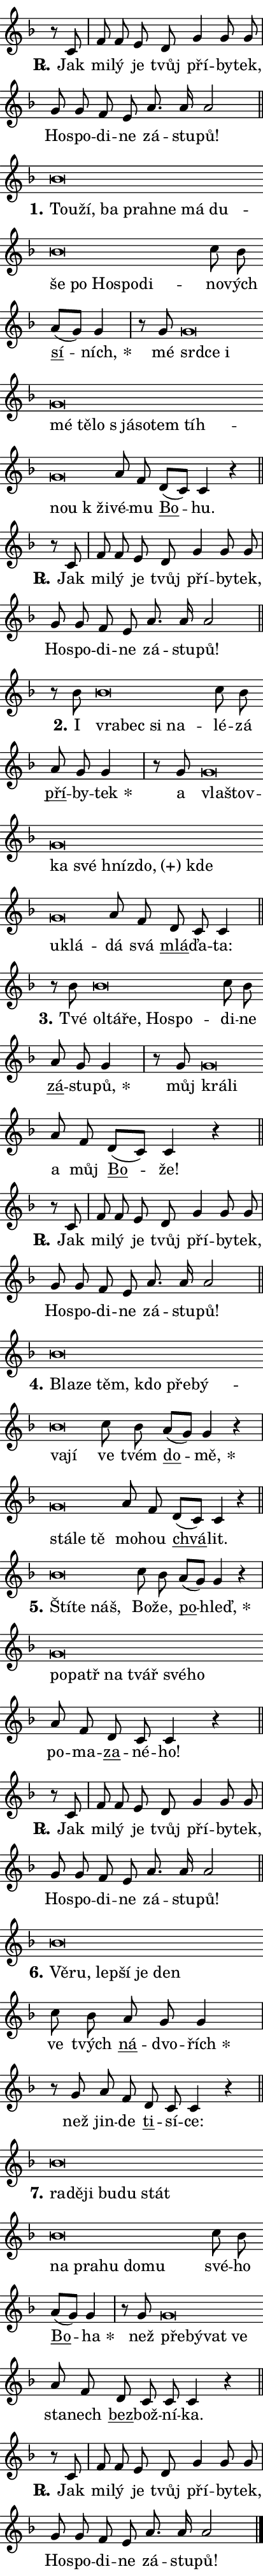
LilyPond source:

\version "2.22.1"
\header { tagline = "" }
\paper {
  indent = 0\cm
  top-margin = 0\cm
  right-margin = 0\cm
  bottom-margin = 0\cm
  left-margin = 0\cm
  paper-width = 7\cm
  page-breaking = #ly:one-page-breaking
  system-system-spacing.basic-distance = #11
  score-system-spacing.basic-distance = #11.3
  ragged-last = ##f
}


%% Author: Thomas Morley
%% https://lists.gnu.org/archive/html/lilypond-user/2020-05/msg00002.html
#(define (line-position grob)
"Returns position of @var[grob} in current system:
   @code{'start}, if at first time-step
   @code{'end}, if at last time-step
   @code{'middle} otherwise
"
  (let* ((col (ly:item-get-column grob))
         (ln (ly:grob-object col 'left-neighbor))
         (rn (ly:grob-object col 'right-neighbor))
         (col-to-check-left (if (ly:grob? ln) ln col))
         (col-to-check-right (if (ly:grob? rn) rn col))
         (break-dir-left
           (and
             (ly:grob-property col-to-check-left 'non-musical #f)
             (ly:item-break-dir col-to-check-left)))
         (break-dir-right
           (and
             (ly:grob-property col-to-check-right 'non-musical #f)
             (ly:item-break-dir col-to-check-right))))
        (cond ((eqv? 1 break-dir-left) 'start)
              ((eqv? -1 break-dir-right) 'end)
              (else 'middle))))

#(define (tranparent-at-line-position vctor)
  (lambda (grob)
  "Relying on @code{line-position} select the relevant enry from @var{vctor}.
Used to determine transparency,"
    (case (line-position grob)
      ((end) (not (vector-ref vctor 0)))
      ((middle) (not (vector-ref vctor 1)))
      ((start) (not (vector-ref vctor 2))))))

noteHeadBreakVisibility =
#(define-music-function (break-visibility)(vector?)
"Makes @code{NoteHead}s transparent relying on @var{break-visibility}"
#{
  \override NoteHead.transparent =
    #(tranparent-at-line-position break-visibility)
#})

#(define delete-ledgers-for-transparent-note-heads
  (lambda (grob)
    "Reads whether a @code{NoteHead} is transparent.
If so this @code{NoteHead} is removed from @code{'note-heads} from
@var{grob}, which is supposed to be @code{LedgerLineSpanner}.
As a result ledgers are not printed for this @code{NoteHead}"
    (let* ((nhds-array (ly:grob-object grob 'note-heads))
           (nhds-list
             (if (ly:grob-array? nhds-array)
                 (ly:grob-array->list nhds-array)
                 '()))
           ;; Relies on the transparent-property being done before
           ;; Staff.LedgerLineSpanner.after-line-breaking is executed.
           ;; This is fragile ...
           (to-keep
             (remove
               (lambda (nhd)
                 (ly:grob-property nhd 'transparent #f))
               nhds-list)))
      ;; TODO find a better method to iterate over grob-arrays, similiar
      ;; to filter/remove etc for lists
      ;; For now rebuilt from scratch
      (set! (ly:grob-object grob 'note-heads)  '())
      (for-each
        (lambda (nhd)
          (ly:pointer-group-interface::add-grob grob 'note-heads nhd))
        to-keep))))

hideNotes = {
  \noteHeadBreakVisibility #begin-of-line-visible
}
unHideNotes = {
  \noteHeadBreakVisibility #all-visible
}

% work-around for resetting accidentals
% https://lilypond.org/doc/v2.23/Documentation/notation/displaying-rhythms#unmetered-music
cadenzaMeasure = {
  \cadenzaOff
  \partial 1024 s1024
  \cadenzaOn
}

#(define-markup-command (accent layout props text) (markup?)
  "Underline accented syllable"
  (interpret-markup layout props
    #{\markup \override #'(offset . 4.3) \underline { #text }#}))

responsum = \markup \concat {
  "R" \hspace #-1.05 \path #0.1 #'((moveto 0 0.07) (lineto 0.9 0.8)) \hspace #0.05 "."
}

\layout {
    \context {
        \Staff
        \remove "Time_signature_engraver"
        \override LedgerLineSpanner.after-line-breaking = #delete-ledgers-for-transparent-note-heads
    }
    \context {
        \Voice {
            \override NoteHead.output-attributes = #'((class . "notehead"))
            \override Hairpin.height = #0.55
        }
    }
    \context {
        \Lyrics {
            \override StanzaNumber.output-attributes = #'((class . "stanzanumber"))
            \override LyricSpace.minimum-distance = #0.9
            \override LyricText.font-name = #"TeX Gyre Schola"
            \override LyricText.font-size = 1
            \override StanzaNumber.font-name = #"TeX Gyre Schola Bold"
            \override StanzaNumber.font-size = 1
        }
    }
}

% magnetic-lyrics.ily
%
%   written by
%     Jean Abou Samra <jean@abou-samra.fr>
%     Werner Lemberg <wl@gnu.org>
%
%   adapted by
%     Jiri Hon <jiri.hon@gmail.com>
%
% Version 2022-Apr-15

% https://www.mail-archive.com/lilypond-user@gnu.org/msg149350.html

#(define (Left_hyphen_pointer_engraver context)
   "Collect syllable-hyphen-syllable occurrences in lyrics and store
them in properties.  This engraver only looks to the left.  For
example, if the lyrics input is @code{foo -- bar}, it does the
following.

@itemize @bullet
@item
Set the @code{text} property of the @code{LyricHyphen} grob between
@q{foo} and @q{bar} to @code{foo}.

@item
Set the @code{left-hyphen} property of the @code{LyricText} grob with
text @q{foo} to the @code{LyricHyphen} grob between @q{foo} and
@q{bar}.
@end itemize

Use this auxiliary engraver in combination with the
@code{lyric-@/text::@/apply-@/magnetic-@/offset!} hook."
   (let ((hyphen #f)
         (text #f))
     (make-engraver
      (acknowledgers
       ((lyric-syllable-interface engraver grob source-engraver)
        (set! text grob)))
      (end-acknowledgers
       ((lyric-hyphen-interface engraver grob source-engraver)
        ;(when (not (grob::has-interface grob 'lyric-space-interface))
          (set! hyphen grob)));)
      ((stop-translation-timestep engraver)
       (when (and text hyphen)
         (ly:grob-set-object! text 'left-hyphen hyphen))
       (set! text #f)
       (set! hyphen #f)))))

#(define (lyric-text::apply-magnetic-offset! grob)
   "If the space between two syllables is less than the value in
property @code{LyricText@/.details@/.squash-threshold}, move the right
syllable to the left so that it gets concatenated with the left
syllable.

Use this function as a hook for
@code{LyricText@/.after-@/line-@/breaking} if the
@code{Left_@/hyphen_@/pointer_@/engraver} is active."
   (let ((hyphen (ly:grob-object grob 'left-hyphen #f)))
     (when hyphen
       (let ((left-text (ly:spanner-bound hyphen LEFT)))
         (when (grob::has-interface left-text 'lyric-syllable-interface)
           (let* ((common (ly:grob-common-refpoint grob left-text X))
                  (this-x-ext (ly:grob-extent grob common X))
                  (left-x-ext
                   (begin
                     ;; Trigger magnetism for left-text.
                     (ly:grob-property left-text 'after-line-breaking)
                     (ly:grob-extent left-text common X)))
                  ;; `delta` is the gap width between two syllables.
                  (delta (- (interval-start this-x-ext)
                            (interval-end left-x-ext)))
                  (details (ly:grob-property grob 'details))
                  (threshold (assoc-get 'squash-threshold details 0.2)))
             (when (< delta threshold)
               (let* (;; We have to manipulate the input text so that
                      ;; ligatures crossing syllable boundaries are not
                      ;; disabled.  For languages based on the Latin
                      ;; script this is essentially a beautification.
                      ;; However, for non-Western scripts it can be a
                      ;; necessity.
                      (lt (ly:grob-property left-text 'text))
                      (rt (ly:grob-property grob 'text))
                      (is-space (grob::has-interface hyphen 'lyric-space-interface))
                      (space (if is-space " " ""))
                      (space-markup (grob-interpret-markup grob " "))
                      (space-size (interval-length (ly:stencil-extent space-markup X)))
                      (extra-delta (if is-space space-size 0))
                      ;; Append new syllable.
                      (ltrt-space (if (and (string? lt) (string? rt))
                                (string-append lt space rt)
                                (make-concat-markup (list lt space rt))))
                      ;; Right-align `ltrt` to the right side.
                      (ltrt-space-markup (grob-interpret-markup
                               grob
                               (make-translate-markup
                                (cons (interval-length this-x-ext) 0)
                                (make-right-align-markup ltrt-space)))))
                 (begin
                   ;; Don't print `left-text`.
                   (ly:grob-set-property! left-text 'stencil #f)
                   ;; Set text and stencil (which holds all collected
                   ;; syllables so far) and shift it to the left.
                   (ly:grob-set-property! grob 'text ltrt-space)
                   (ly:grob-set-property! grob 'stencil ltrt-space-markup)
                   (ly:grob-translate-axis! grob (- (- delta extra-delta)) X))))))))))


#(define (lyric-hyphen::displace-bounds-first grob)
   ;; Make very sure this callback isn't triggered too early.
   (let ((left (ly:spanner-bound grob LEFT))
         (right (ly:spanner-bound grob RIGHT)))
     (ly:grob-property left 'after-line-breaking)
     (ly:grob-property right 'after-line-breaking)
     (ly:lyric-hyphen::print grob)))

squashThreshold = #0.4

\layout {
  \context {
    \Lyrics
    \consists #Left_hyphen_pointer_engraver
    \override LyricText.after-line-breaking =
      #lyric-text::apply-magnetic-offset!
    \override LyricHyphen.stencil = #lyric-hyphen::displace-bounds-first
    \override LyricText.details.squash-threshold = \squashThreshold
    \override LyricHyphen.minimum-distance = 0
    \override LyricHyphen.minimum-length = \squashThreshold
  }
}

squash = \override LyricText.details.squash-threshold = 9999
unSquash = \override LyricText.details.squash-threshold = \squashThreshold

left = \override LyricText.self-alignment-X = #LEFT
unLeft = \revert LyricText.self-alignment-X

starOffset = #(lambda (grob) 
                (let ((x_offset (ly:self-alignment-interface::aligned-on-x-parent grob)))
                  (if (= x_offset 0) 0 (+ x_offset 1.2))))

star = #(define-music-function (syllable)(string?)
"Append star separator at the end of a syllable"
#{
  \once \override LyricText.X-offset = #starOffset
  \lyricmode { \markup {
    #syllable
    \override #'((font-name . "TeX Gyre Schola Bold")) \hspace #0.2 \lower #0.65 \larger "*"
  } }
#})

starAccent = #(define-music-function (syllable)(string?)
"Append star separator at the end of a syllable and make accent"
#{
  \once \override LyricText.X-offset = #starOffset
  \lyricmode { \markup {
    \accent #syllable
    \override #'((font-name . "TeX Gyre Schola Bold")) \hspace #0.2 \lower #0.65 \larger "*"
  } }
#})

breath = #(define-music-function (syllable)(string?)
"Append breathing indicator at the end of a syllable"
#{
  \lyricmode { \markup { #syllable "+" } }
#})

optionalBreath = #(define-music-function (syllable)(string?)
"Append optional breathing indicator at the end of a syllable"
#{
  \lyricmode { \markup { #syllable "(+)" } }
#})


\score {
    <<
        \new Voice = "melody" { \cadenzaOn \key f \major \relative { r8 c' \cadenzaMeasure \bar "|" f f e d \bar "" g4 g8 g \cadenzaMeasure \bar "|" g g f e \bar "" a8. a16 a2 \cadenzaMeasure \bar "||" \break } }
        \new Lyrics \lyricsto "melody" { \lyricmode { \set stanza = \responsum
Jak mi -- lý je tvůj pří -- by -- tek, Ho -- spo -- di -- ne zá -- stu -- pů! } }
    >>
    \layout {}
}

\score {
    <<
        \new Voice = "melody" { \cadenzaOn \key f \major \relative { bes'\breve*1/16 \hideNotes \breve*1/16 \bar "" \breve*1/16 \bar "" \breve*1/16 \bar "" \breve*1/16 \bar "" \breve*1/16 \bar "" \breve*1/16 \bar "" \breve*1/16 \bar "" \breve*1/16 \bar "" \breve*1/16 \bar "" \breve*1/16 \breve*1/16 \bar "" \unHideNotes c8 bes \bar "" a[( g)] g4 \cadenzaMeasure \bar "|" r8 g8 g\breve*1/16 \hideNotes \breve*1/16 \bar "" \breve*1/16 \bar "" \breve*1/16 \bar "" \breve*1/16 \bar "" \breve*1/16 \bar "" \breve*1/16 \bar "" \breve*1/16 \bar "" \breve*1/16 \bar "" \breve*1/16 \bar "" \breve*1/16 \breve*1/16 \bar "" \unHideNotes a8 f \bar "" d[( c)] c4 r \cadenzaMeasure \bar "||" \break } }
        \new Lyrics \lyricsto "melody" { \lyricmode { \set stanza = "1."
\left Tou -- \squash ží, ba pra -- hne má du -- še po Ho -- spo -- di -- \unLeft \unSquash no -- vých \markup \accent sí -- \star ních, mé \left srd -- \squash ce i mé tě -- lo "s já" -- so -- tem tíh -- nou "k ži" -- \unLeft \unSquash vé -- mu \markup \accent Bo -- hu. } }
    >>
    \layout {}
}

\score {
    <<
        \new Voice = "melody" { \cadenzaOn \key f \major \relative { r8 c' \cadenzaMeasure \bar "|" f f e d \bar "" g4 g8 g \cadenzaMeasure \bar "|" g g f e \bar "" a8. a16 a2 \cadenzaMeasure \bar "||" \break } }
        \new Lyrics \lyricsto "melody" { \lyricmode { \set stanza = \responsum
Jak mi -- lý je tvůj pří -- by -- tek, Ho -- spo -- di -- ne zá -- stu -- pů! } }
    >>
    \layout {}
}

\score {
    <<
        \new Voice = "melody" { \cadenzaOn \key f \major \relative { r8 bes'8 bes\breve*1/16 \hideNotes \breve*1/16 \bar "" \breve*1/16 \breve*1/16 \bar "" \unHideNotes c8 bes \bar "" a g g4 \cadenzaMeasure \bar "|" r8 g8 g\breve*1/16 \hideNotes \breve*1/16 \bar "" \breve*1/16 \bar "" \breve*1/16 \bar "" \breve*1/16 \bar "" \breve*1/16 \bar "" \breve*1/16 \bar "" \breve*1/16 \breve*1/16 \bar "" \unHideNotes a8 f \bar "" d c c4 \cadenzaMeasure \bar "||" \break } }
        \new Lyrics \lyricsto "melody" { \lyricmode { \set stanza = "2."
I \left vra -- \squash bec si na -- \unLeft \unSquash lé -- zá \markup \accent pří -- by -- \star tek a \left vla -- \squash štov -- ka své hníz -- \optionalBreath do, kde u -- klá -- \unLeft \unSquash dá svá \markup \accent mlá -- ďa -- ta: } }
    >>
    \layout {}
}

\score {
    <<
        \new Voice = "melody" { \cadenzaOn \key f \major \relative { r8 bes'8 bes\breve*1/16 \hideNotes \breve*1/16 \bar "" \breve*1/16 \bar "" \breve*1/16 \breve*1/16 \bar "" \unHideNotes c8 bes \bar "" a g g4 \cadenzaMeasure \bar "|" r8 g8 g\breve*1/16 \hideNotes \breve*1/16 \bar "" \unHideNotes a8 f \bar "" d[( c)] c4 r \cadenzaMeasure \bar "||" \break } }
        \new Lyrics \lyricsto "melody" { \lyricmode { \set stanza = "3."
Tvé \left ol -- \squash tá -- ře, Ho -- spo -- \unLeft \unSquash di -- ne \markup \accent zá -- stu -- \star pů, můj \left krá -- \squash li \unLeft \unSquash a můj \markup \accent Bo -- že! } }
    >>
    \layout {}
}

\score {
    <<
        \new Voice = "melody" { \cadenzaOn \key f \major \relative { r8 c' \cadenzaMeasure \bar "|" f f e d \bar "" g4 g8 g \cadenzaMeasure \bar "|" g g f e \bar "" a8. a16 a2 \cadenzaMeasure \bar "||" \break } }
        \new Lyrics \lyricsto "melody" { \lyricmode { \set stanza = \responsum
Jak mi -- lý je tvůj pří -- by -- tek, Ho -- spo -- di -- ne zá -- stu -- pů! } }
    >>
    \layout {}
}

\score {
    <<
        \new Voice = "melody" { \cadenzaOn \key f \major \relative { bes'\breve*1/16 \hideNotes \breve*1/16 \bar "" \breve*1/16 \bar "" \breve*1/16 \bar "" \breve*1/16 \bar "" \breve*1/16 \bar "" \breve*1/16 \breve*1/16 \bar "" \unHideNotes c8 bes \bar "" a[( g)] g4 r \cadenzaMeasure \bar "|" g\breve*1/16 \hideNotes \breve*1/16 \breve*1/16 \bar "" \unHideNotes a8 f \bar "" d[( c)] c4 r \cadenzaMeasure \bar "||" \break } }
        \new Lyrics \lyricsto "melody" { \lyricmode { \set stanza = "4."
\left Bla -- \squash ze těm, kdo pře -- bý -- va -- jí \unLeft \unSquash ve tvém \markup \accent do -- \star mě, \left stá -- \squash le tě \unLeft \unSquash mo -- hou \markup \accent chvá -- lit. } }
    >>
    \layout {}
}

\score {
    <<
        \new Voice = "melody" { \cadenzaOn \key f \major \relative { bes'\breve*1/16 \hideNotes \breve*1/16 \breve*1/16 \bar "" \unHideNotes c8 bes \bar "" a[( g)] g4 r \cadenzaMeasure \bar "|" g\breve*1/16 \hideNotes \breve*1/16 \bar "" \breve*1/16 \bar "" \breve*1/16 \bar "" \breve*1/16 \breve*1/16 \bar "" \unHideNotes a8 f \bar "" d c c4 r \cadenzaMeasure \bar "||" \break } }
        \new Lyrics \lyricsto "melody" { \lyricmode { \set stanza = "5."
\left Ští -- \squash te náš, \unLeft \unSquash Bo -- že, \markup \accent po -- \star hleď, \left po -- \squash patř na tvář své -- ho \unLeft \unSquash po -- ma -- \markup \accent za -- né -- ho! } }
    >>
    \layout {}
}

\score {
    <<
        \new Voice = "melody" { \cadenzaOn \key f \major \relative { r8 c' \cadenzaMeasure \bar "|" f f e d \bar "" g4 g8 g \cadenzaMeasure \bar "|" g g f e \bar "" a8. a16 a2 \cadenzaMeasure \bar "||" \break } }
        \new Lyrics \lyricsto "melody" { \lyricmode { \set stanza = \responsum
Jak mi -- lý je tvůj pří -- by -- tek, Ho -- spo -- di -- ne zá -- stu -- pů! } }
    >>
    \layout {}
}

\score {
    <<
        \new Voice = "melody" { \cadenzaOn \key f \major \relative { bes'\breve*1/16 \hideNotes \breve*1/16 \bar "" \breve*1/16 \bar "" \breve*1/16 \bar "" \breve*1/16 \breve*1/16 \bar "" \unHideNotes c8 bes \bar "" a g g4 \cadenzaMeasure \bar "|" r8 g8 a8 f \bar "" d c c4 r \cadenzaMeasure \bar "||" \break } }
        \new Lyrics \lyricsto "melody" { \lyricmode { \set stanza = "6."
\left Vě -- \squash ru, lep -- ší je den \unLeft \unSquash ve tvých \markup \accent ná -- dvo -- \star řích než jin -- de \markup \accent ti -- sí -- ce: } }
    >>
    \layout {}
}

\score {
    <<
        \new Voice = "melody" { \cadenzaOn \key f \major \relative { bes'\breve*1/16 \hideNotes \breve*1/16 \bar "" \breve*1/16 \bar "" \breve*1/16 \bar "" \breve*1/16 \bar "" \breve*1/16 \bar "" \breve*1/16 \bar "" \breve*1/16 \bar "" \breve*1/16 \bar "" \breve*1/16 \breve*1/16 \bar "" \unHideNotes c8 bes \bar "" a[( g)] g4 \cadenzaMeasure \bar "|" r8 g8 g\breve*1/16 \hideNotes \breve*1/16 \bar "" \breve*1/16 \breve*1/16 \bar "" \unHideNotes a8 f \bar "" d c c c4 r \cadenzaMeasure \bar "||" \break } }
        \new Lyrics \lyricsto "melody" { \lyricmode { \set stanza = "7."
\left ra -- \squash dě -- ji bu -- du stát na pra -- hu do -- mu \unLeft \unSquash své -- ho \markup \accent Bo -- \star ha než \left pře -- \squash bý -- vat ve \unLeft \unSquash sta -- nech \markup \accent bez -- bož -- ní -- ka. } }
    >>
    \layout {}
}

\score {
    <<
        \new Voice = "melody" { \cadenzaOn \key f \major \relative { r8 c' \cadenzaMeasure \bar "|" f f e d \bar "" g4 g8 g \cadenzaMeasure \bar "|" g g f e \bar "" a8. a16 a2 \cadenzaMeasure \bar "||" \break } \bar "|." }
        \new Lyrics \lyricsto "melody" { \lyricmode { \set stanza = \responsum
Jak mi -- lý je tvůj pří -- by -- tek, Ho -- spo -- di -- ne zá -- stu -- pů! } }
    >>
    \layout {}
}
